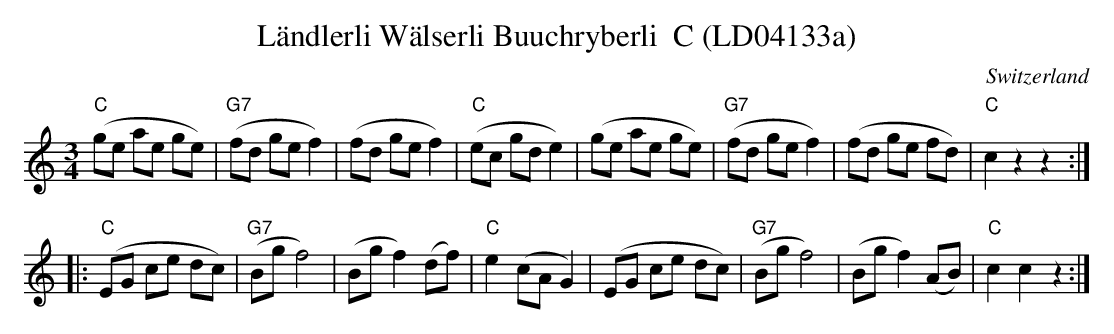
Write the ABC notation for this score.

X:1
T:Ländlerli Wälserli Buuchryberli  C (LD04133a)
O:Switzerland
M:3/4
L:1/8
K:C major
("C"ge ae ge) | ("G7"fd ge f2) | (fd ge f2) | ("C"ec gd e2) | \
   (ge ae ge) | ("G7"fd ge f2) | (fd ge fd) |  "C"c2 z2 z2 :|
|: "C"(EG ce dc) | "G7"(Bg f4) | (Bg f2) (df) | "C"e2 (cA G2) | \
      (EG ce dc) | "G7"(Bg f4) | (Bg f2) (AB) | "C"c2 c2 z2 :|
